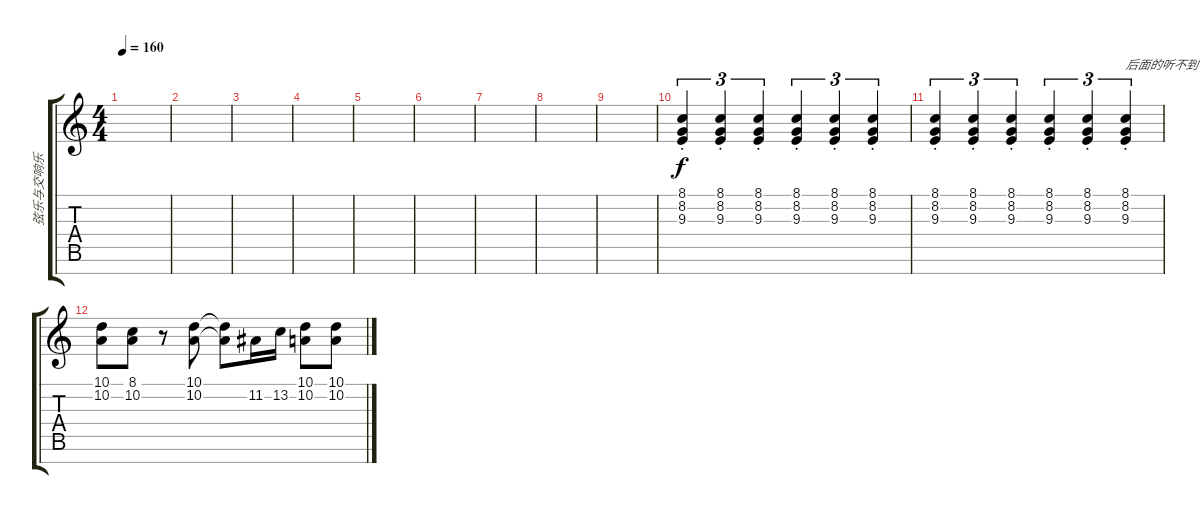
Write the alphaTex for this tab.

\track ("弦乐与交响乐" "弦乐与交响乐") {instrument brasssection}
\staff {score tabs}
\tuning (E4 B3 G3 D3 A2 E2 B1) {hide}
\ts (4 4)
\tempo 160
\clef g2
\ks c
|
|
|
|
|
|
|
|
|
(8.1{st} 8.2{st} 9.3{st}).4{tu (3 2) instrument brasssection} (8.1{st} 8.2{st} 9.3{st}).4{tu (3 2)} (8.1{st} 8.2{st} 9.3{st}).4{tu (3 2)} (8.1{st} 8.2{st} 9.3{st}).4{tu (3 2)} (8.1{st} 8.2{st} 9.3{st}).4{tu (3 2)} (8.1{st} 8.2{st} 9.3{st}).4{tu (3 2)} |
(8.1{st} 8.2{st} 9.3{st}).4{tu (3 2) instrument brasssection} (8.1{st} 8.2{st} 9.3{st}).4{tu (3 2)} (8.1{st} 8.2{st} 9.3{st}).4{tu (3 2)} (8.1{st} 8.2{st} 9.3{st}).4{tu (3 2)} (8.1{st} 8.2{st} 9.3{st}).4{tu (3 2)} (8.1{st} 8.2{st} 9.3{st}).4{tu (3 2) txt "后面的听不到了。。！"} |
(10.1 10.2).8 (8.1 10.2).8 r.8 (10.1 10.2).8 (10.1{t} 10.2{t}).8 11.2.16 13.2.16 (10.1 10.2).8 (10.1 10.2).8
